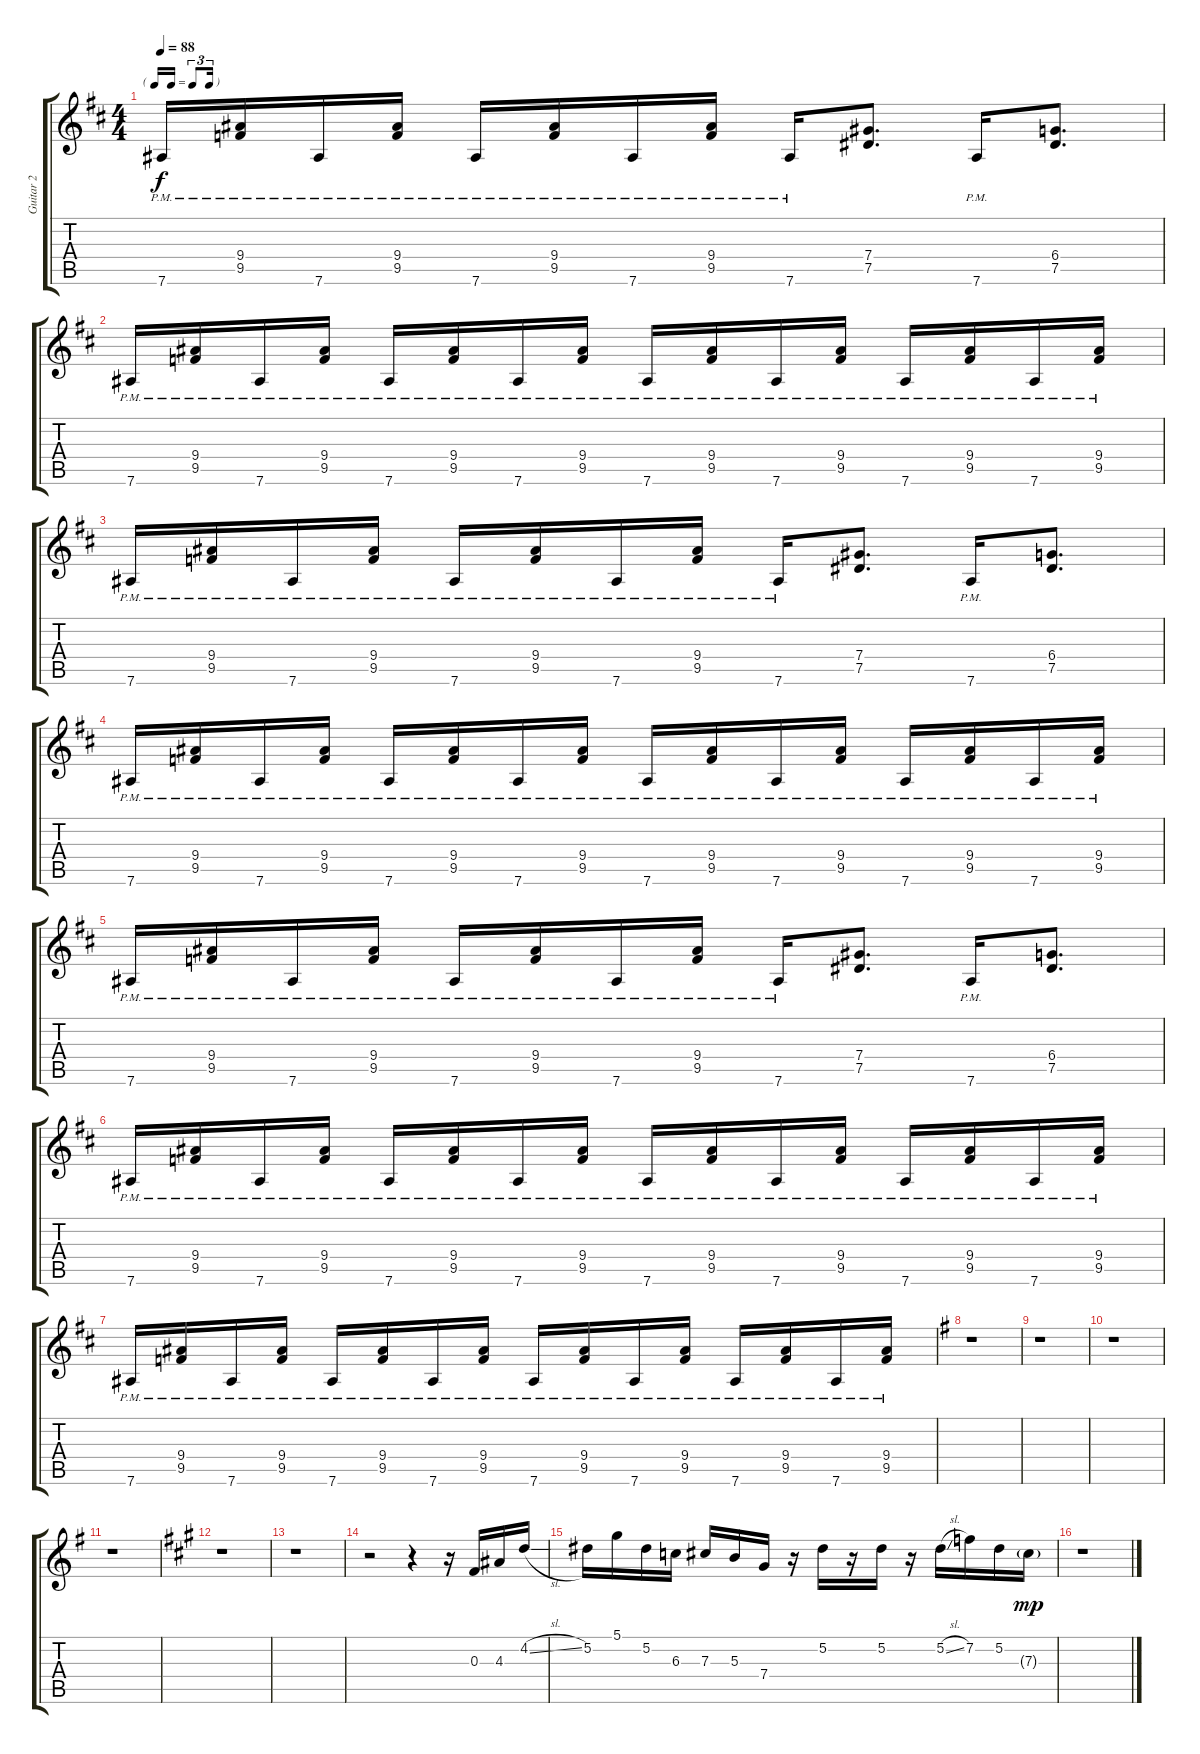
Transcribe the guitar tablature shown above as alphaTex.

\track ("Guitar 2" "Guitar 2") {instrument overdrivenguitar}
\staff {score tabs}
\tuning (Eb4 Bb3 Gb3 Db3 Ab2 Eb2) {hide}
\ts (4 4)
\tf triplet16th
\tempo 88
\clef g2
\ks d
7.6{pm}.16{dy f} (9.4{pm} 9.5{pm}).16 7.6{pm}.16 (9.4{pm} 9.5{pm}).16 7.6{pm}.16 (9.4{pm} 9.5{pm}).16 7.6{pm}.16 (9.4{pm} 9.5{pm}).16 7.6{pm}.16 (7.4 7.5).8{d} 7.6{pm}.16 (6.4 7.5).8{d} |
7.6{pm}.16 (9.4{pm} 9.5{pm}).16 7.6{pm}.16 (9.4{pm} 9.5{pm}).16 7.6{pm}.16 (9.4{pm} 9.5{pm}).16 7.6{pm}.16 (9.4{pm} 9.5{pm}).16 7.6{pm}.16 (9.4{pm} 9.5{pm}).16 7.6{pm}.16 (9.4{pm} 9.5{pm}).16 7.6{pm}.16 (9.4{pm} 9.5{pm}).16 7.6{pm}.16 (9.4{pm} 9.5{pm}).16 |
7.6{pm}.16 (9.4{pm} 9.5{pm}).16 7.6{pm}.16 (9.4{pm} 9.5{pm}).16 7.6{pm}.16 (9.4{pm} 9.5{pm}).16 7.6{pm}.16 (9.4{pm} 9.5{pm}).16 7.6{pm}.16 (7.4 7.5).8{d} 7.6{pm}.16 (6.4 7.5).8{d} |
7.6{pm}.16 (9.4{pm} 9.5{pm}).16 7.6{pm}.16 (9.4{pm} 9.5{pm}).16 7.6{pm}.16 (9.4{pm} 9.5{pm}).16 7.6{pm}.16 (9.4{pm} 9.5{pm}).16 7.6{pm}.16 (9.4{pm} 9.5{pm}).16 7.6{pm}.16 (9.4{pm} 9.5{pm}).16 7.6{pm}.16 (9.4{pm} 9.5{pm}).16 7.6{pm}.16 (9.4{pm} 9.5{pm}).16 |
7.6{pm}.16 (9.4{pm} 9.5{pm}).16 7.6{pm}.16 (9.4{pm} 9.5{pm}).16 7.6{pm}.16 (9.4{pm} 9.5{pm}).16 7.6{pm}.16 (9.4{pm} 9.5{pm}).16 7.6{pm}.16 (7.4 7.5).8{d} 7.6{pm}.16 (6.4 7.5).8{d} |
7.6{pm}.16 (9.4{pm} 9.5{pm}).16 7.6{pm}.16 (9.4{pm} 9.5{pm}).16 7.6{pm}.16 (9.4{pm} 9.5{pm}).16 7.6{pm}.16 (9.4{pm} 9.5{pm}).16 7.6{pm}.16 (9.4{pm} 9.5{pm}).16 7.6{pm}.16 (9.4{pm} 9.5{pm}).16 7.6{pm}.16 (9.4{pm} 9.5{pm}).16 7.6{pm}.16 (9.4{pm} 9.5{pm}).16 |
7.6{pm}.16 (9.4{pm} 9.5{pm}).16 7.6{pm}.16 (9.4{pm} 9.5{pm}).16 7.6{pm}.16 (9.4{pm} 9.5{pm}).16 7.6{pm}.16 (9.4{pm} 9.5{pm}).16 7.6{pm}.16 (9.4{pm} 9.5{pm}).16 7.6{pm}.16 (9.4{pm} 9.5{pm}).16 7.6{pm}.16 (9.4{pm} 9.5{pm}).16 7.6{pm}.16 (9.4{pm} 9.5{pm}).16 |
\ks g
r.1 |
r.1 |
r.1 |
r.1 |
\ks a
r.1 |
r.1 |
r.2 r.4 r.16 0.3.16 4.3.16 4.2{sl}.16 |
5.2.16 5.1.16 5.2.16 6.3.16 7.3.16 5.3.16 7.4.16 r.16 5.2.16 r.16 5.2.16 r.16 5.2{sl}.16 7.2.16 5.2.16 7.3{g}.16{dy mp} |
r.1
